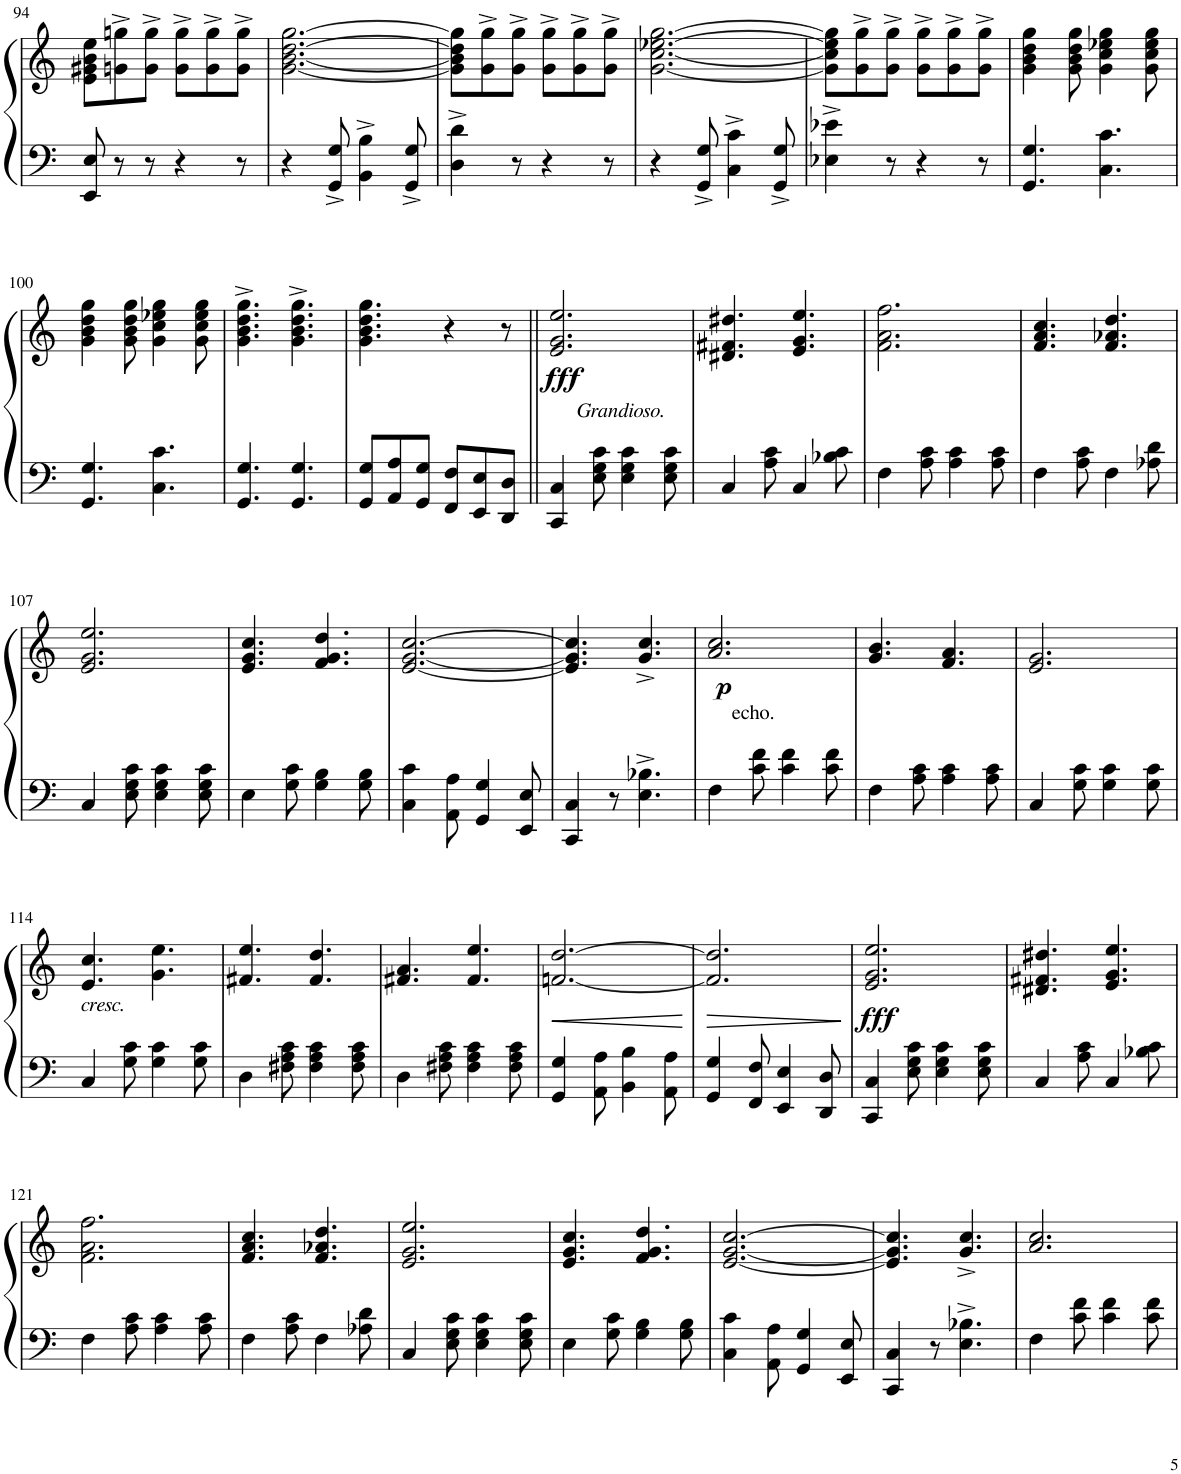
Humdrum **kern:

**kern	**kern	**dynam
*part1	*part1	*part1
*staff2	*staff1	*staff1/2
*I"Piano	*	*
*I'Pno.	*	*
!!LO:PB:g=z
*clefF4	*clefG2	*
*k[]	*k[]	*
*M6/8	*M6/8	*
=94	=94	=94
8EE/ 8E/	8e\ 8g#X\ 8b\ 8ee\L	.
8r	8gn\^ 8ggn\^	.
8r	8g\^ 8gg\^J	.
4r	8g\^ 8gg\^L	.
.	8g\^ 8gg\^	.
8r	8g\^ 8gg\^J	.
=95	=95	=95
4r	[2.g\ [<2.b\ [2.dd\ [2.gg\	.
8GG/^ 8G/^	.	.
4BB\^ 4B\^	.	.
8GG/^ 8G/^	.	.
=96	=96	=96
4D\^ 4d\^	8g\] 8b\] 8dd\] 8gg\]L	.
.	8g\^ 8gg\^	.
8r	8g\^ 8gg\^J	.
4r	8g\^ 8gg\^L	.
.	8g\^ 8gg\^	.
8r	8g\^ 8gg\^J	.
=97	=97	=97
4r	[2.g\ [<2.cc\ [2.ee-X\ [2.gg\	.
8GG/^ 8G/^	.	.
4C\^ 4c\^	.	.
8GG/^ 8G/^	.	.
=98	=98	=98
4E-X\^ 4e-X\^	8g\] 8cc\] 8ee-\] 8gg\]L	.
.	8g\^ 8gg\^	.
8r	8g\^ 8gg\^J	.
4r	8g\^ 8gg\^L	.
.	8g\^ 8gg\^	.
8r	8g\^ 8gg\^J	.
=99	=99	=99
4.GG/ 4.G/	4g\ 4b\ 4dd\ 4gg\	.
.	8g\ 8b\ 8dd\ 8gg\	.
4.C\ 4.c\	4g\ 4cc\ 4ee-X\ 4gg\	.
.	8g\ 8cc\ 8ee-\ 8gg\	.
!!LO:LB:g=z
=100	=100	=100
4.GG/ 4.G/	4g\ 4b\ 4dd\ 4gg\	.
.	8g\ 8b\ 8dd\ 8gg\	.
4.C\ 4.c\	4g\ 4cc\ 4ee-X\ 4gg\	.
.	8g\ 8cc\ 8ee-\ 8gg\	.
=101	=101	=101
4.GG/ 4.G/	4.g\^ 4.b\^ 4.dd\^ 4.gg\^	.
4.GG/ 4.G/	4.g\^ 4.b\^ 4.dd\^ 4.gg\^	.
=102	=102	=102
8GG/ 8G/L	4.g\ 4.b\ 4.dd\ 4.gg\	.
8AA/ 8A/	.	.
8GG/ 8G/J	.	.
8FF/ 8F/L	4r	.
8EE/ 8E/	.	.
8DD/ 8D/J	8r	.
=103||	=103||	=103||
!	!	!LO:DY:b
4CC/ 4C/	2.e/ 2.g/ 2.ee/	fff
!LO:TX:a:i:t=Grandioso.	!	!
8E\ 8G\ 8c\	.	.
4E\ 4G\ 4c\	.	.
8E\ 8G\ 8c\	.	.
=104	=104	=104
4C/	4.d#X/ 4.f#X/ 4.dd#X/	.
8A\ 8c\	.	.
4C/	4.e/ 4.g/ 4.ee/	.
8B-X\ 8c\	.	.
=105	=105	=105
4F\	2.f\ 2.a\ 2.ff\	.
8A\ 8c\	.	.
4A\ 4c\	.	.
8A\ 8c\	.	.
=106	=106	=106
4F\	4.f/ 4.a/ 4.cc/	.
8A\ 8c\	.	.
4F\	4.f/ 4.a-X/ 4.dd/	.
8A-X\ 8d\	.	.
!!LO:LB:g=z
=107	=107	=107
4C/	2.e/ 2.g/ 2.ee/	.
8E\ 8G\ 8c\	.	.
4E\ 4G\ 4c\	.	.
8E\ 8G\ 8c\	.	.
=108	=108	=108
4E\	4.e/ 4.g/ 4.cc/	.
8G\ 8c\	.	.
4G\ 4B\	4.f/ 4.g/ 4.dd/	.
8G\ 8B\	.	.
=109	=109	=109
4C\ 4c\	[2.e/ [2.g/ [2.cc/	.
8AA\ 8A\	.	.
4GG/ 4G/	.	.
8EE/ 8E/	.	.
=110	=110	=110
4CC/ 4C/	4.e/] 4.g/] 4.cc/]	.
8r	.	.
4.E\^ 4.B-X\^	4.g/^ 4.cc/^	.
=111	=111	=111
!	!	!LO:DY:b
4F\	2.a/ 2.cc/	p
!LO:TX:a:t=echo.	!	!
8c\ 8f\	.	.
4c\ 4f\	.	.
8c\ 8f\	.	.
=112	=112	=112
4F\	4.g/ 4.b/	.
8A\ 8c\	.	.
4A\ 4c\	4.f/ 4.a/	.
8A\ 8c\	.	.
=113	=113	=113
4C/	2.e/ 2.g/	.
8G\ 8c\	.	.
4G\ 4c\	.	.
8G\ 8c\	.	.
!!LO:LB:g=z
=114	=114	=114
!LO:TX:a:i:t=cresc.	!	!
4C/	4.e/ 4.cc/	.
8G\ 8c\	.	.
4G\ 4c\	4.g\ 4.ee\	.
8G\ 8c\	.	.
=115	=115	=115
4D\	4.f#X/ 4.ee/	.
8F#X\ 8A\ 8c\	.	.
4F#\ 4A\ 4c\	4.f#/ 4.dd/	.
8F#\ 8A\ 8c\	.	.
=116	=116	=116
4D\	4.f#X/ 4.a/	.
8F#X\ 8A\ 8c\	.	.
4F#\ 4A\ 4c\	4.f#/ 4.ee/	.
8F#\ 8A\ 8c\	.	.
=117	=117	=117
!	!	!LO:HP:b
4GG/ 4G/	[2.fn/ [2.dd/	<
8AA\ 8A\	.	.
4BB\ 4B\	.	.
8AA\ 8A\	.	.
.	.	[
=118	=118	=118
!	!	!LO:HP:b
4GG/ 4G/	2.f/] 2.dd/]	>
8FF/ 8F/	.	.
4EE/ 4E/	.	.
8DD/ 8D/	.	.
.	.	]
=119	=119	=119
!	!	!LO:DY:b
4CC/ 4C/	2.e/ 2.g/ 2.ee/	fff
8E\ 8G\ 8c\	.	.
4E\ 4G\ 4c\	.	.
8E\ 8G\ 8c\	.	.
=120	=120	=120
4C/	4.d#X/ 4.f#X/ 4.dd#X/	.
8A\ 8c\	.	.
4C/	4.e/ 4.g/ 4.ee/	.
8B-X\ 8c\	.	.
!!LO:LB:g=z
=121	=121	=121
4F\	2.f\ 2.a\ 2.ff\	.
8A\ 8c\	.	.
4A\ 4c\	.	.
8A\ 8c\	.	.
=122	=122	=122
4F\	4.f/ 4.a/ 4.cc/	.
8A\ 8c\	.	.
4F\	4.f/ 4.a-X/ 4.dd/	.
8A-X\ 8d\	.	.
=123	=123	=123
4C/	2.e/ 2.g/ 2.ee/	.
8E\ 8G\ 8c\	.	.
4E\ 4G\ 4c\	.	.
8E\ 8G\ 8c\	.	.
=124	=124	=124
4E\	4.e/ 4.g/ 4.cc/	.
8G\ 8c\	.	.
4G\ 4B\	4.f/ 4.g/ 4.dd/	.
8G\ 8B\	.	.
=125	=125	=125
4C\ 4c\	[2.e/ [2.g/ [2.cc/	.
8AA\ 8A\	.	.
4GG/ 4G/	.	.
8EE/ 8E/	.	.
=126	=126	=126
4CC/ 4C/	4.e/] 4.g/] 4.cc/]	.
8r	.	.
4.E\^ 4.B-X\^	4.g/^ 4.cc/^	.
=127	=127	=127
4F\	2.a/ 2.cc/	.
8c\ 8f\	.	.
4c\ 4f\	.	.
8c\ 8f\	.	.
=	=	=
*-	*-	*-
